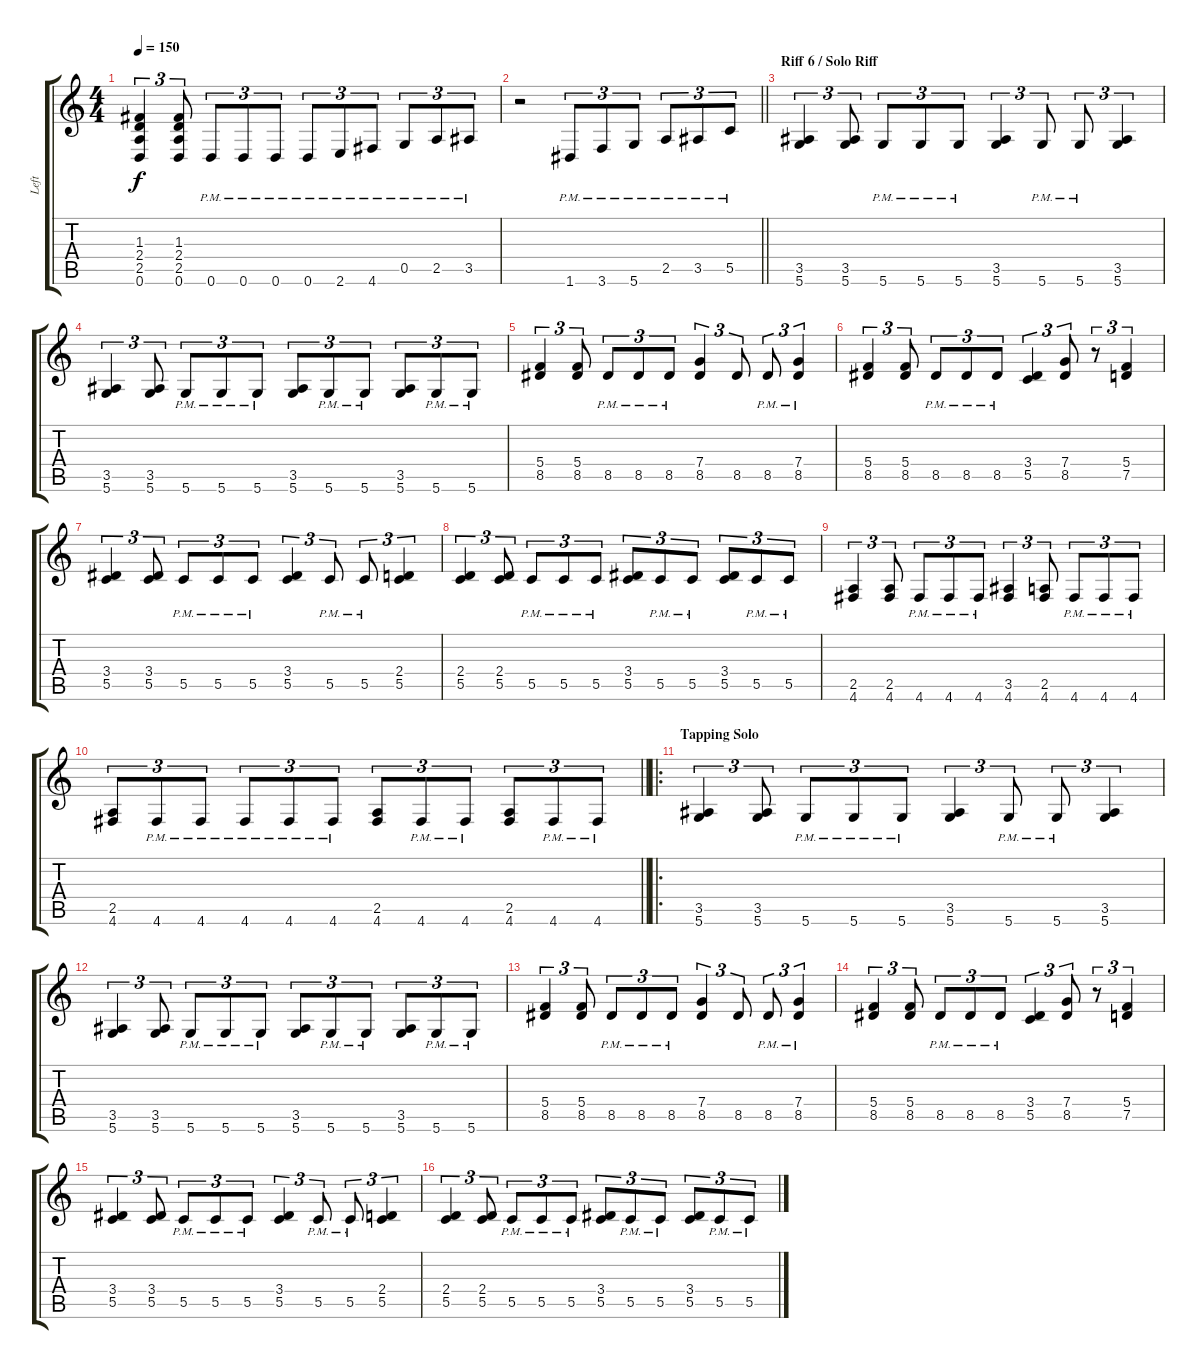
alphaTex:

\track ("Left" "Left") {instrument distortionguitar}
\staff {score tabs}
\tuning (D4 A3 F3 C3 G2 D2) {hide}
\ts (4 4)
\tempo 150
\clef g2
\ks c
(1.3 2.4 2.5 0.6).4{tu (3 2) dy f} (1.3 2.4 2.5 0.6).8{tu (3 2)} 0.6{pm}.8{tu (3 2)} 0.6{pm}.8{tu (3 2)} 0.6{pm}.8{tu (3 2)} 0.6{pm}.8{tu (3 2)} 2.6{pm}.8{tu (3 2)} 4.6{pm}.8{tu (3 2)} 0.5{pm}.8{tu (3 2)} 2.5{pm}.8{tu (3 2)} 3.5{pm}.8{tu (3 2)} |
\barLineRight lightlight
r.2 1.6{pm}.8{tu (3 2)} 3.6{pm}.8{tu (3 2)} 5.6{pm}.8{tu (3 2)} 2.5{pm}.8{tu (3 2)} 3.5{pm}.8{tu (3 2)} 5.5{pm}.8{tu (3 2)} |
\section ("" "Riff 6 / Solo Riff")
(3.5 5.6).4{tu (3 2)} (3.5 5.6).8{tu (3 2)} 5.6{pm}.8{tu (3 2)} 5.6{pm}.8{tu (3 2)} 5.6{pm}.8{tu (3 2)} (3.5 5.6).4{tu (3 2)} 5.6{pm}.8{tu (3 2)} 5.6{pm}.8{tu (3 2)} (3.5 5.6).4{tu (3 2)} |
(3.5 5.6).4{tu (3 2)} (3.5 5.6).8{tu (3 2)} 5.6{pm}.8{tu (3 2)} 5.6{pm}.8{tu (3 2)} 5.6{pm}.8{tu (3 2)} (3.5 5.6).8{tu (3 2)} 5.6{pm}.8{tu (3 2)} 5.6{pm}.8{tu (3 2)} (3.5 5.6).8{tu (3 2)} 5.6{pm}.8{tu (3 2)} 5.6{pm}.8{tu (3 2)} |
(5.4 8.5).4{tu (3 2)} (5.4 8.5).8{tu (3 2)} 8.5{pm}.8{tu (3 2)} 8.5{pm}.8{tu (3 2)} 8.5{pm}.8{tu (3 2)} (7.4 8.5).4{tu (3 2)} 8.5.8{tu (3 2)} 8.5{pm}.8{tu (3 2)} (7.4 8.5{pm}).4{tu (3 2)} |
(5.4 8.5).4{tu (3 2)} (5.4 8.5).8{tu (3 2)} 8.5{pm}.8{tu (3 2)} 8.5{pm}.8{tu (3 2)} 8.5{pm}.8{tu (3 2)} (3.4 5.5).4{tu (3 2)} (7.4 8.5).8{tu (3 2)} r.8{tu (3 2)} (5.4 7.5).4{tu (3 2)} |
(3.4 5.5).4{tu (3 2)} (3.4 5.5).8{tu (3 2)} 5.5{pm}.8{tu (3 2)} 5.5{pm}.8{tu (3 2)} 5.5{pm}.8{tu (3 2)} (3.4 5.5).4{tu (3 2)} 5.5{pm}.8{tu (3 2)} 5.5{pm}.8{tu (3 2)} (2.4 5.5).4{tu (3 2)} |
(2.4 5.5).4{tu (3 2)} (2.4 5.5).8{tu (3 2)} 5.5{pm}.8{tu (3 2)} 5.5{pm}.8{tu (3 2)} 5.5{pm}.8{tu (3 2)} (3.4 5.5).8{tu (3 2)} 5.5{pm}.8{tu (3 2)} 5.5{pm}.8{tu (3 2)} (3.4 5.5).8{tu (3 2)} 5.5{pm}.8{tu (3 2)} 5.5{pm}.8{tu (3 2)} |
(2.5 4.6).4{tu (3 2)} (2.5 4.6).8{tu (3 2)} 4.6{pm}.8{tu (3 2)} 4.6{pm}.8{tu (3 2)} 4.6{pm}.8{tu (3 2)} (3.5 4.6).4{tu (3 2)} (2.5 4.6).8{tu (3 2)} 4.6{pm}.8{tu (3 2)} 4.6{pm}.8{tu (3 2)} 4.6{pm}.8{tu (3 2)} |
\barLineRight lightlight
(2.5 4.6).8{tu (3 2)} 4.6{pm}.8{tu (3 2)} 4.6{pm}.8{tu (3 2)} 4.6{pm}.8{tu (3 2)} 4.6{pm}.8{tu (3 2)} 4.6{pm}.8{tu (3 2)} (2.5 4.6).8{tu (3 2)} 4.6{pm}.8{tu (3 2)} 4.6{pm}.8{tu (3 2)} (2.5 4.6).8{tu (3 2)} 4.6{pm}.8{tu (3 2)} 4.6{pm}.8{tu (3 2)} |
\ro
\section ("" "Tapping Solo")
(3.5 5.6).4{tu (3 2)} (3.5 5.6).8{tu (3 2)} 5.6{pm}.8{tu (3 2)} 5.6{pm}.8{tu (3 2)} 5.6{pm}.8{tu (3 2)} (3.5 5.6).4{tu (3 2)} 5.6{pm}.8{tu (3 2)} 5.6{pm}.8{tu (3 2)} (3.5 5.6).4{tu (3 2)} |
(3.5 5.6).4{tu (3 2)} (3.5 5.6).8{tu (3 2)} 5.6{pm}.8{tu (3 2)} 5.6{pm}.8{tu (3 2)} 5.6{pm}.8{tu (3 2)} (3.5 5.6).8{tu (3 2)} 5.6{pm}.8{tu (3 2)} 5.6{pm}.8{tu (3 2)} (3.5 5.6).8{tu (3 2)} 5.6{pm}.8{tu (3 2)} 5.6{pm}.8{tu (3 2)} |
(5.4 8.5).4{tu (3 2)} (5.4 8.5).8{tu (3 2)} 8.5{pm}.8{tu (3 2)} 8.5{pm}.8{tu (3 2)} 8.5{pm}.8{tu (3 2)} (7.4 8.5).4{tu (3 2)} 8.5.8{tu (3 2)} 8.5{pm}.8{tu (3 2)} (7.4 8.5{pm}).4{tu (3 2)} |
(5.4 8.5).4{tu (3 2)} (5.4 8.5).8{tu (3 2)} 8.5{pm}.8{tu (3 2)} 8.5{pm}.8{tu (3 2)} 8.5{pm}.8{tu (3 2)} (3.4 5.5).4{tu (3 2)} (7.4 8.5).8{tu (3 2)} r.8{tu (3 2)} (5.4 7.5).4{tu (3 2)} |
(3.4 5.5).4{tu (3 2)} (3.4 5.5).8{tu (3 2)} 5.5{pm}.8{tu (3 2)} 5.5{pm}.8{tu (3 2)} 5.5{pm}.8{tu (3 2)} (3.4 5.5).4{tu (3 2)} 5.5{pm}.8{tu (3 2)} 5.5{pm}.8{tu (3 2)} (2.4 5.5).4{tu (3 2)} |
(2.4 5.5).4{tu (3 2)} (2.4 5.5).8{tu (3 2)} 5.5{pm}.8{tu (3 2)} 5.5{pm}.8{tu (3 2)} 5.5{pm}.8{tu (3 2)} (3.4 5.5).8{tu (3 2)} 5.5{pm}.8{tu (3 2)} 5.5{pm}.8{tu (3 2)} (3.4 5.5).8{tu (3 2)} 5.5{pm}.8{tu (3 2)} 5.5{pm}.8{tu (3 2)}
